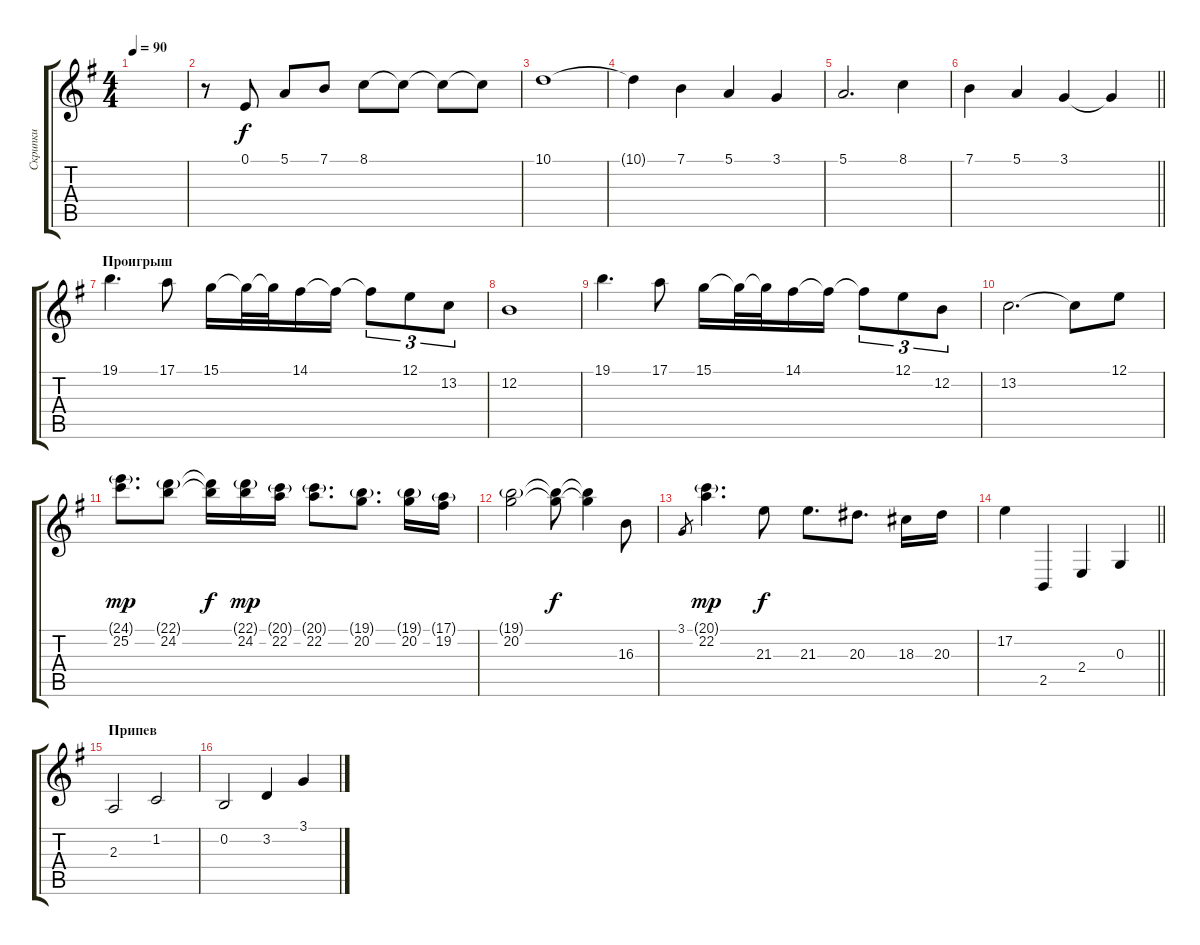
\track ("Скрипки" "Скрипки") {instrument stringensemble1}
\staff {score tabs}
\tuning (E4 B3 G3 D3 A2 E2) {hide}
\ts (4 4)
\tempo 90
\clef g2
\ks eminor
|
r.8 0.1.8 5.1.8 7.1.8 8.1.8 8.1{t}.8 8.1{t}.8 8.1{t}.8 |
10.1.1 |
10.1{t}.4 7.1.4 5.1.4 3.1.4 |
5.1.2{d} 8.1.4 |
\barLineRight lightlight
7.1.4 5.1.4 3.1.4{volume 0} 3.1{t}.4 |
\section ("" "Проигрыш")
19.1.4{d volume 14} 17.1.8 15.1.16 15.1{t}.32 15.1{t}.32 14.1.16 14.1{t}.16 14.1{t}.8{tu (3 2)} 12.1.8{tu (3 2)} 13.2.8{tu (3 2)} |
12.2.1 |
19.1.4{d} 17.1.8 15.1.16 15.1{t}.32 15.1{t}.32 14.1.16 14.1{t}.16 14.1{t}.8{tu (3 2)} 12.1.8{tu (3 2)} 12.2.8{tu (3 2)} |
13.2.2{d} 13.2{t}.8 12.1.8 |
(24.1{g} 25.2).8{d dy mp} (22.1{g} 24.2).8 (22.1{t} 24.2{t}).16{dy f} (22.1{g} 24.2).16{dy mp} (20.1{g} 22.2).16 (20.1{g} 22.2).8{d} (19.1{g} 20.2).8{d} (19.1{g} 20.2).16 (17.1{g} 19.2).16 |
(19.1{g} 20.2).2 (19.1{t} 20.2{t}).8{dy f} (19.1{t} 20.2{t}).4 16.3.8 |
3.1.8{gr} (20.1{g} 22.2).4{d dy mp} 21.3.8{dy f} 21.3.8{d} 20.3.8{d} 18.3.16 20.3.16 |
\barLineRight lightlight
17.2.4 2.5.4 2.4.4 0.3.4 |
\section ("" "Припев")
2.3.2 1.2.2 |
0.2.2 3.2.4 3.1.4
